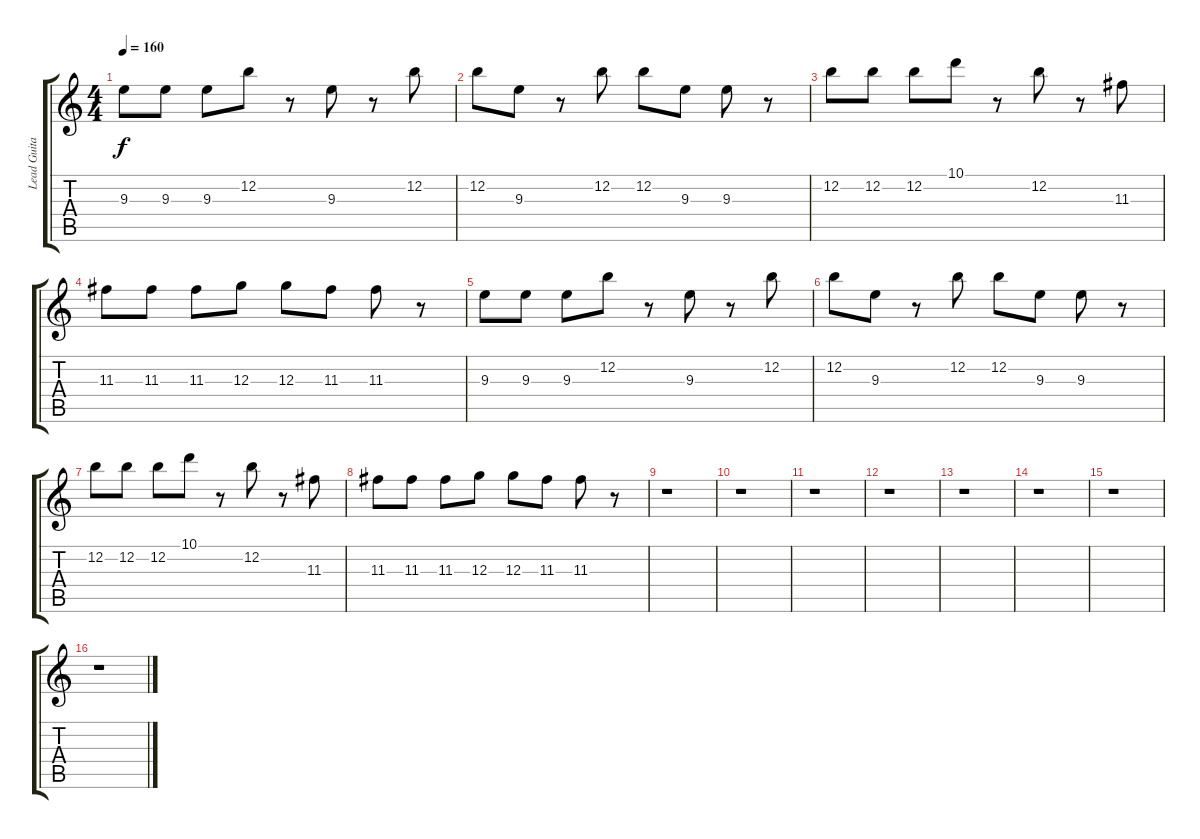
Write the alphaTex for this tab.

\track ("Lead Guitar" "Lead Guita") {instrument overdrivenguitar}
\staff {score tabs}
\tuning (E4 B3 G3 D3 A2 E2) {hide}
\ts (4 4)
\tempo 160
\clef g2
\ks c
9.3.8{dy f} 9.3.8 9.3.8 12.2.8 r.8 9.3.8 r.8 12.2.8 |
12.2.8 9.3.8 r.8 12.2.8 12.2.8 9.3.8 9.3.8 r.8 |
12.2.8 12.2.8 12.2.8 10.1.8 r.8 12.2.8 r.8 11.3.8 |
11.3.8 11.3.8 11.3.8 12.3.8 12.3.8 11.3.8 11.3.8 r.8 |
9.3.8 9.3.8 9.3.8 12.2.8 r.8 9.3.8 r.8 12.2.8 |
12.2.8 9.3.8 r.8 12.2.8 12.2.8 9.3.8 9.3.8 r.8 |
12.2.8 12.2.8 12.2.8 10.1.8 r.8 12.2.8 r.8 11.3.8 |
11.3.8 11.3.8 11.3.8 12.3.8 12.3.8 11.3.8 11.3.8 r.8 |
r.1 |
r.1 |
r.1 |
r.1 |
r.1 |
r.1 |
r.1 |
r.1
